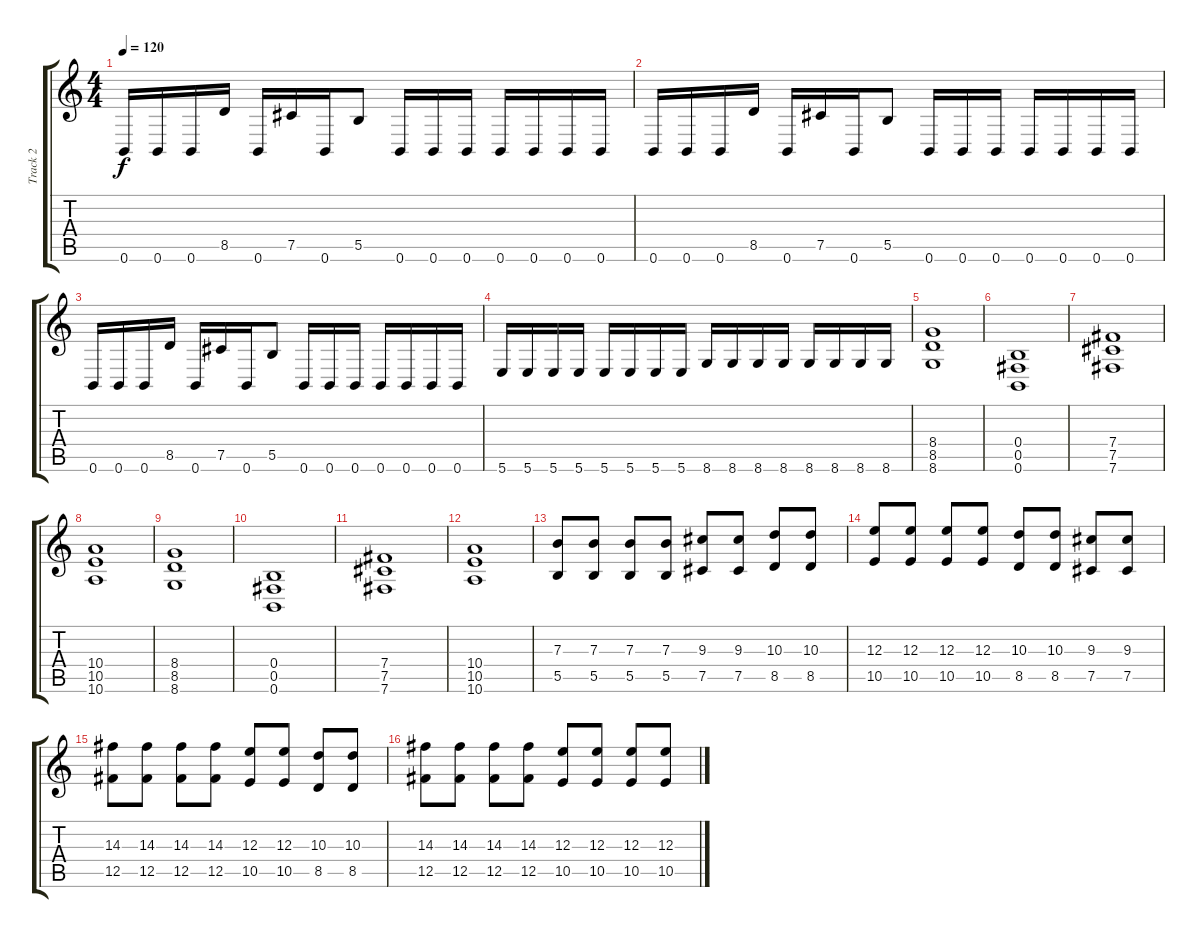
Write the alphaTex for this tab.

\track ("Track 2" "Track 2") {instrument distortionguitar}
\staff {score tabs}
\tuning (Db4 Ab3 E3 B2 Gb2 B1) {hide}
\ts (4 4)
\tempo 120
\clef g2
\ks c
0.6.16{dy f} 0.6.16 0.6.16 8.5.16 0.6.16 7.5.16 0.6.16 5.5.8 0.6.16 0.6.16 0.6.16 0.6.16 0.6.16 0.6.16 0.6.16 |
0.6.16 0.6.16 0.6.16 8.5.16 0.6.16 7.5.16 0.6.16 5.5.8 0.6.16 0.6.16 0.6.16 0.6.16 0.6.16 0.6.16 0.6.16 |
0.6.16 0.6.16 0.6.16 8.5.16 0.6.16 7.5.16 0.6.16 5.5.8 0.6.16 0.6.16 0.6.16 0.6.16 0.6.16 0.6.16 0.6.16 |
5.6.16 5.6.16 5.6.16 5.6.16 5.6.16 5.6.16 5.6.16 5.6.16 8.6.16 8.6.16 8.6.16 8.6.16 8.6.16 8.6.16 8.6.16 8.6.16 |
(8.4 8.5 8.6).1 |
(0.4 0.5 0.6).1 |
(7.4 7.5 7.6).1 |
(10.4 10.5 10.6).1 |
(8.4 8.5 8.6).1 |
(0.4 0.5 0.6).1 |
(7.4 7.5 7.6).1 |
(10.4 10.5 10.6).1 |
(7.3 5.5).8 (7.3 5.5).8 (7.3 5.5).8 (7.3 5.5).8 (9.3 7.5).8 (9.3 7.5).8 (10.3 8.5).8 (10.3 8.5).8 |
(12.3 10.5).8 (12.3 10.5).8 (12.3 10.5).8 (12.3 10.5).8 (10.3 8.5).8 (10.3 8.5).8 (9.3 7.5).8 (9.3 7.5).8 |
(14.3 12.5).8 (14.3 12.5).8 (14.3 12.5).8 (14.3 12.5).8 (12.3 10.5).8 (12.3 10.5).8 (10.3 8.5).8 (10.3 8.5).8 |
(14.3 12.5).8 (14.3 12.5).8 (14.3 12.5).8 (14.3 12.5).8 (12.3 10.5).8 (12.3 10.5).8 (12.3 10.5).8 (12.3 10.5).8
